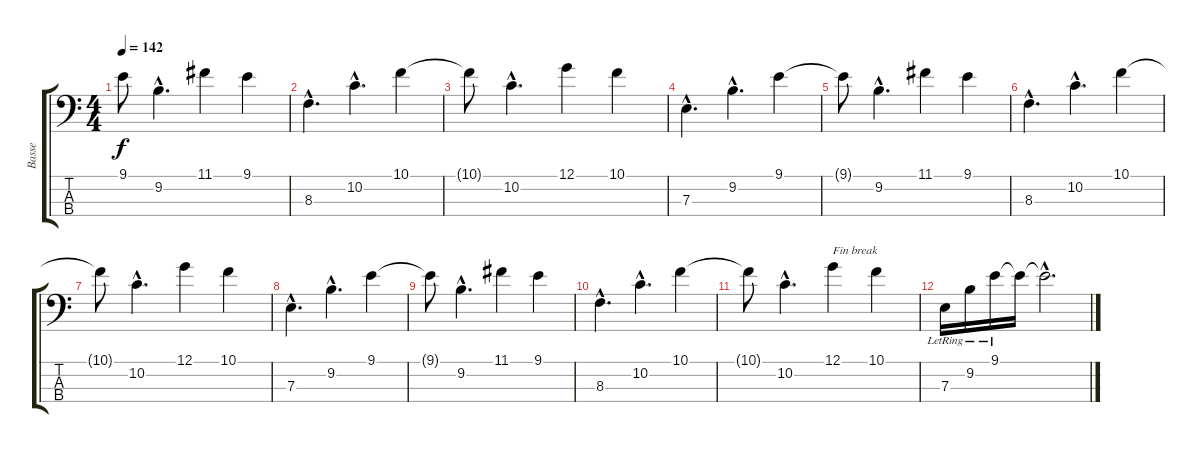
\track ("Basse" "Basse") {instrument electricbassfinger}
\staff {score tabs}
\tuning (G2 D2 A1 E1) {hide}
\ts (4 4)
\tempo 142
\clef f4
\ks c
9.1{t}.8{dy f} 9.2{hac}.4{d} 11.1.4 9.1.4 |
8.3{hac}.4{d} 10.2{hac}.4{d} 10.1.4 |
10.1{t}.8 10.2{hac}.4{d} 12.1.4 10.1.4 |
7.3{hac}.4{d} 9.2{hac}.4{d} 9.1.4 |
9.1{t}.8 9.2{hac}.4{d} 11.1.4 9.1.4 |
8.3{hac}.4{d} 10.2{hac}.4{d} 10.1.4 |
10.1{t}.8 10.2{hac}.4{d} 12.1.4 10.1.4 |
7.3{hac}.4{d} 9.2{hac}.4{d} 9.1.4 |
9.1{t}.8 9.2{hac}.4{d} 11.1.4 9.1.4 |
8.3{hac}.4{d} 10.2{hac}.4{d} 10.1.4 |
10.1{t}.8 10.2{hac}.4{d} 12.1.4{txt "Fin break"} 10.1.4 |
7.3{lr}.16 9.2{lr}.16 9.1{lr}.16 9.1{t}.16 9.1{hac t}.2{d}
